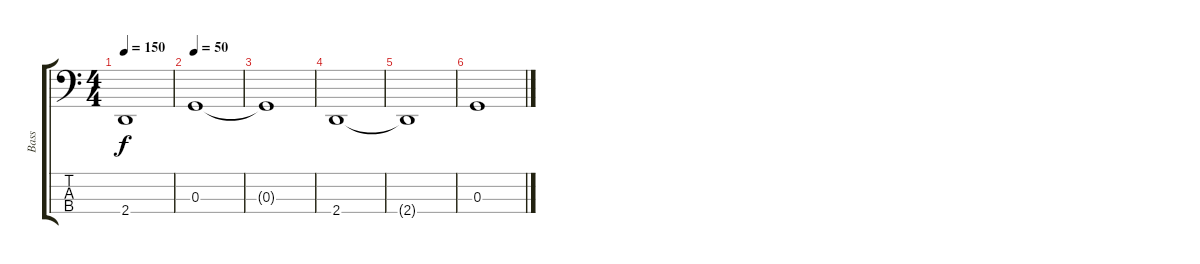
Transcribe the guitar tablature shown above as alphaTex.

\track ("Bass" "Bass") {instrument electricbasspick}
\staff {score tabs}
\tuning (F2 C2 G1 C1) {hide}
\ts (4 4)
\tempo 150
\clef f4
\ks c
2.4{t}.1{dy f} |
\tempo 50
0.3.1 |
0.3{t}.1 |
2.4.1 |
2.4{t}.1 |
0.3.1
